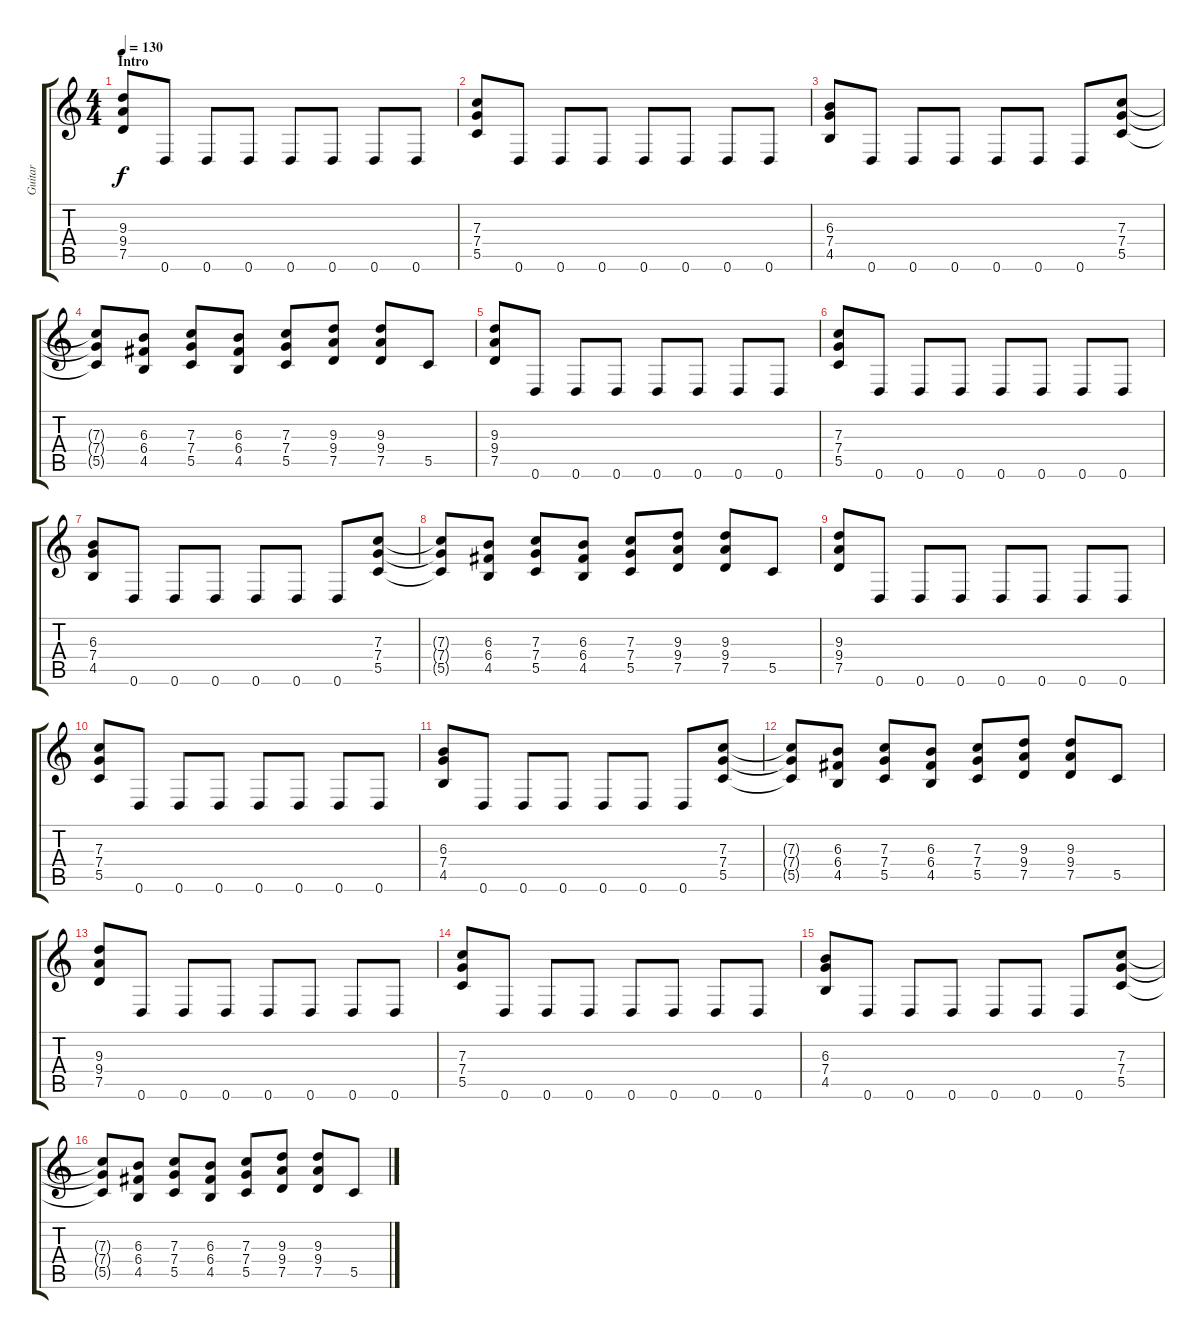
\track ("Guitar" "Guitar") {instrument distortionguitar}
\staff {score tabs}
\tuning (D4 A3 F3 C3 G2 D2) {hide}
\ts (4 4)
\section ("" "Intro")
\tempo 130
\clef g2
\ks c
(9.3 9.4 7.5).8{dy f instrument distortionguitar} 0.6.8 0.6.8 0.6.8 0.6.8 0.6.8 0.6.8 0.6.8 |
(7.3 7.4 5.5).8 0.6.8 0.6.8 0.6.8 0.6.8 0.6.8 0.6.8 0.6.8 |
(6.3 7.4 4.5).8 0.6.8 0.6.8 0.6.8 0.6.8 0.6.8 0.6.8 (7.3 7.4 5.5).8 |
(7.3{t} 7.4{t} 5.5{t}).8 (6.3 6.4 4.5).8 (7.3 7.4 5.5).8 (6.3 6.4 4.5).8 (7.3 7.4 5.5).8 (9.3 9.4 7.5).8 (9.3 9.4 7.5).8 5.5.8 |
(9.3 9.4 7.5).8 0.6.8 0.6.8 0.6.8 0.6.8 0.6.8 0.6.8 0.6.8 |
(7.3 7.4 5.5).8 0.6.8 0.6.8 0.6.8 0.6.8 0.6.8 0.6.8 0.6.8 |
(6.3 7.4 4.5).8 0.6.8 0.6.8 0.6.8 0.6.8 0.6.8 0.6.8 (7.3 7.4 5.5).8 |
(7.3{t} 7.4{t} 5.5{t}).8 (6.3 6.4 4.5).8 (7.3 7.4 5.5).8 (6.3 6.4 4.5).8 (7.3 7.4 5.5).8 (9.3 9.4 7.5).8 (9.3 9.4 7.5).8 5.5.8 |
(9.3 9.4 7.5).8 0.6.8 0.6.8 0.6.8 0.6.8 0.6.8 0.6.8 0.6.8 |
(7.3 7.4 5.5).8 0.6.8 0.6.8 0.6.8 0.6.8 0.6.8 0.6.8 0.6.8 |
(6.3 7.4 4.5).8 0.6.8 0.6.8 0.6.8 0.6.8 0.6.8 0.6.8 (7.3 7.4 5.5).8 |
(7.3{t} 7.4{t} 5.5{t}).8 (6.3 6.4 4.5).8 (7.3 7.4 5.5).8 (6.3 6.4 4.5).8 (7.3 7.4 5.5).8 (9.3 9.4 7.5).8 (9.3 9.4 7.5).8 5.5.8 |
(9.3 9.4 7.5).8 0.6.8 0.6.8 0.6.8 0.6.8 0.6.8 0.6.8 0.6.8 |
(7.3 7.4 5.5).8 0.6.8 0.6.8 0.6.8 0.6.8 0.6.8 0.6.8 0.6.8 |
(6.3 7.4 4.5).8 0.6.8 0.6.8 0.6.8 0.6.8 0.6.8 0.6.8 (7.3 7.4 5.5).8 |
(7.3{t} 7.4{t} 5.5{t}).8 (6.3 6.4 4.5).8 (7.3 7.4 5.5).8 (6.3 6.4 4.5).8 (7.3 7.4 5.5).8 (9.3 9.4 7.5).8 (9.3 9.4 7.5).8 5.5.8
